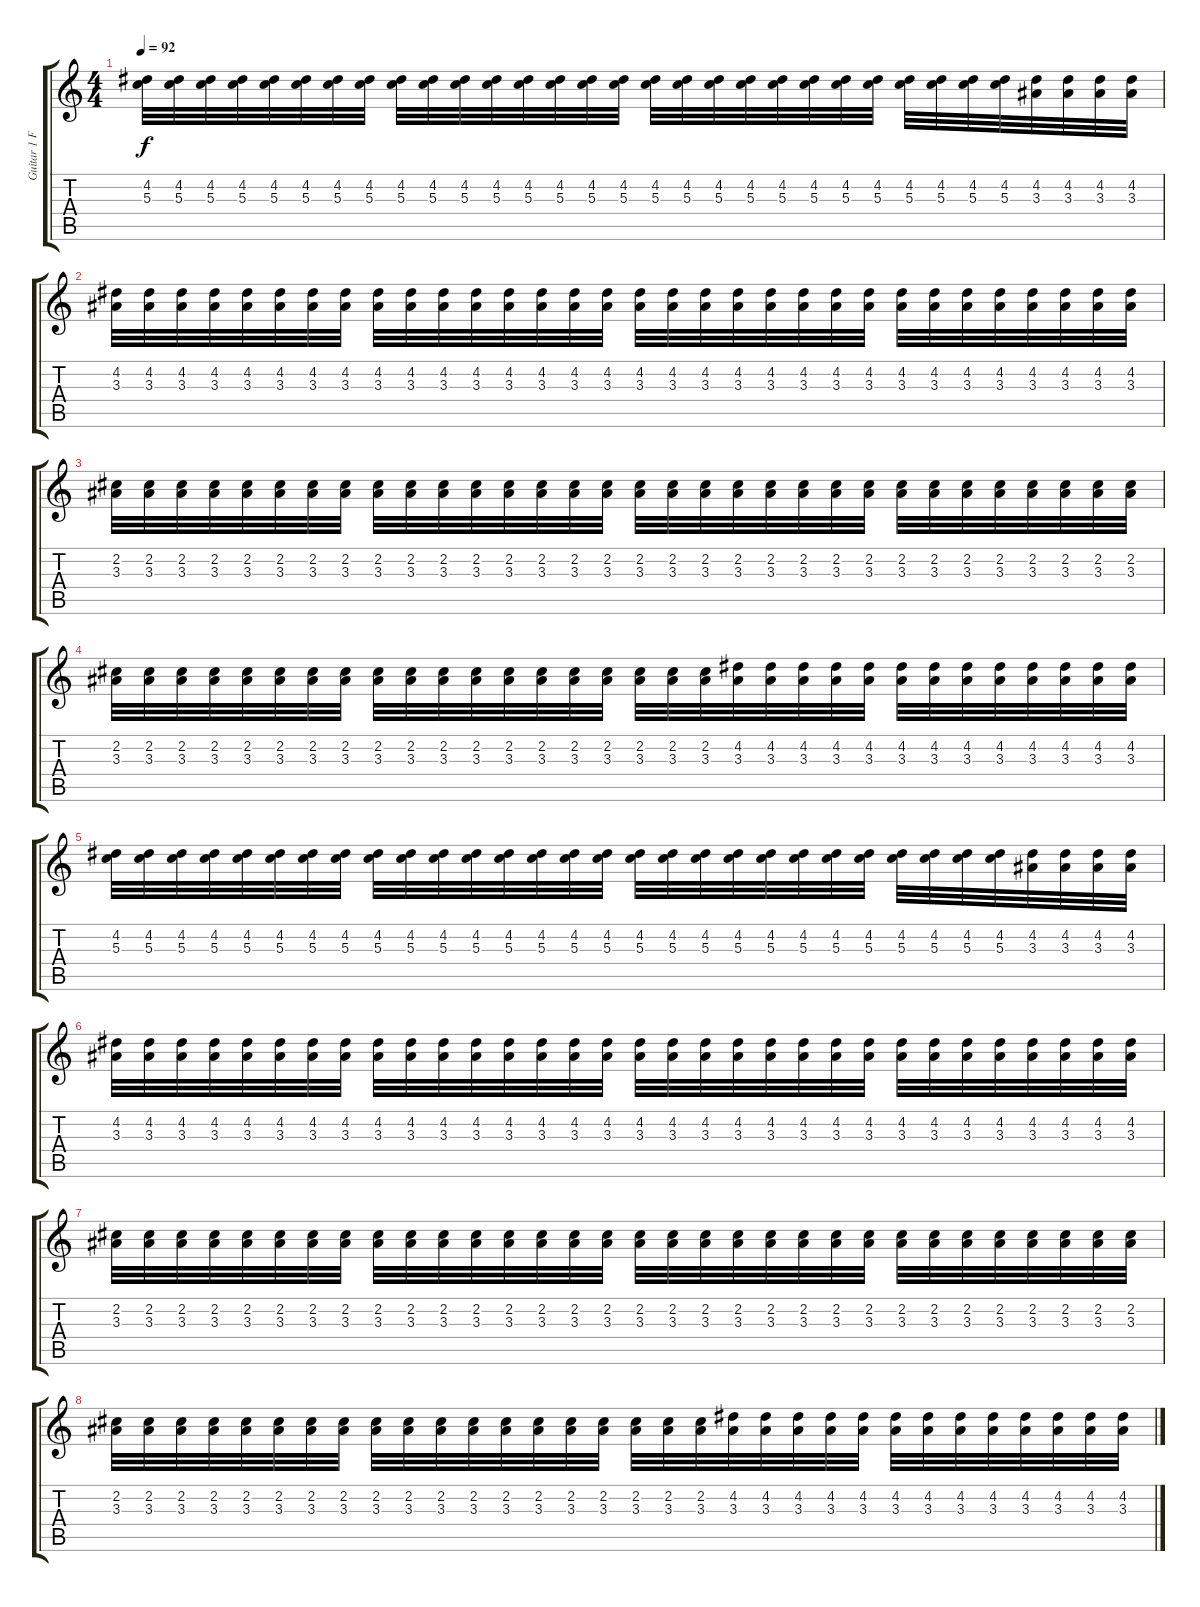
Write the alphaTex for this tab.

\track ("Guitar 1 FX (Delay)" "Guitar 1 F") {instrument electricguitarclean}
\staff {score tabs}
\tuning (E4 B3 G3 D3 A2 E2) {hide}
\ts (4 4)
\tempo 92
\clef g2
\ks c
(4.2 5.3).32{dy f} (4.2 5.3).32 (4.2 5.3).32 (4.2 5.3).32 (4.2 5.3).32 (4.2 5.3).32 (4.2 5.3).32 (4.2 5.3).32 (4.2 5.3).32 (4.2 5.3).32 (4.2 5.3).32 (4.2 5.3).32 (4.2 5.3).32 (4.2 5.3).32 (4.2 5.3).32 (4.2 5.3).32 (4.2 5.3).32 (4.2 5.3).32 (4.2 5.3).32 (4.2 5.3).32 (4.2 5.3).32 (4.2 5.3).32 (4.2 5.3).32 (4.2 5.3).32 (4.2 5.3).32 (4.2 5.3).32 (4.2 5.3).32 (4.2 5.3).32 (4.2 3.3).32 (4.2 3.3).32 (4.2 3.3).32 (4.2 3.3).32 |
(4.2 3.3).32 (4.2 3.3).32 (4.2 3.3).32 (4.2 3.3).32 (4.2 3.3).32 (4.2 3.3).32 (4.2 3.3).32 (4.2 3.3).32 (4.2 3.3).32 (4.2 3.3).32 (4.2 3.3).32 (4.2 3.3).32 (4.2 3.3).32 (4.2 3.3).32 (4.2 3.3).32 (4.2 3.3).32 (4.2 3.3).32 (4.2 3.3).32 (4.2 3.3).32 (4.2 3.3).32 (4.2 3.3).32 (4.2 3.3).32 (4.2 3.3).32 (4.2 3.3).32 (4.2 3.3).32 (4.2 3.3).32 (4.2 3.3).32 (4.2 3.3).32 (4.2 3.3).32 (4.2 3.3).32 (4.2 3.3).32 (4.2 3.3).32 |
(2.2 3.3).32 (2.2 3.3).32 (2.2 3.3).32 (2.2 3.3).32 (2.2 3.3).32 (2.2 3.3).32 (2.2 3.3).32 (2.2 3.3).32 (2.2 3.3).32 (2.2 3.3).32 (2.2 3.3).32 (2.2 3.3).32 (2.2 3.3).32 (2.2 3.3).32 (2.2 3.3).32 (2.2 3.3).32 (2.2 3.3).32 (2.2 3.3).32 (2.2 3.3).32 (2.2 3.3).32 (2.2 3.3).32 (2.2 3.3).32 (2.2 3.3).32 (2.2 3.3).32 (2.2 3.3).32 (2.2 3.3).32 (2.2 3.3).32 (2.2 3.3).32 (2.2 3.3).32 (2.2 3.3).32 (2.2 3.3).32 (2.2 3.3).32 |
(2.2 3.3).32 (2.2 3.3).32 (2.2 3.3).32 (2.2 3.3).32 (2.2 3.3).32 (2.2 3.3).32 (2.2 3.3).32 (2.2 3.3).32 (2.2 3.3).32 (2.2 3.3).32 (2.2 3.3).32 (2.2 3.3).32 (2.2 3.3).32 (2.2 3.3).32 (2.2 3.3).32 (2.2 3.3).32 (2.2 3.3).32 (2.2 3.3).32 (2.2 3.3).32 (4.2 3.3).32 (4.2 3.3).32 (4.2 3.3).32 (4.2 3.3).32 (4.2 3.3).32 (4.2 3.3).32 (4.2 3.3).32 (4.2 3.3).32 (4.2 3.3).32 (4.2 3.3).32 (4.2 3.3).32 (4.2 3.3).32 (4.2 3.3).32 |
(4.2 5.3).32 (4.2 5.3).32 (4.2 5.3).32 (4.2 5.3).32 (4.2 5.3).32 (4.2 5.3).32 (4.2 5.3).32 (4.2 5.3).32 (4.2 5.3).32 (4.2 5.3).32 (4.2 5.3).32 (4.2 5.3).32 (4.2 5.3).32 (4.2 5.3).32 (4.2 5.3).32 (4.2 5.3).32 (4.2 5.3).32 (4.2 5.3).32 (4.2 5.3).32 (4.2 5.3).32 (4.2 5.3).32 (4.2 5.3).32 (4.2 5.3).32 (4.2 5.3).32 (4.2 5.3).32 (4.2 5.3).32 (4.2 5.3).32 (4.2 5.3).32 (4.2 3.3).32 (4.2 3.3).32 (4.2 3.3).32 (4.2 3.3).32 |
(4.2 3.3).32 (4.2 3.3).32 (4.2 3.3).32 (4.2 3.3).32 (4.2 3.3).32 (4.2 3.3).32 (4.2 3.3).32 (4.2 3.3).32 (4.2 3.3).32 (4.2 3.3).32 (4.2 3.3).32 (4.2 3.3).32 (4.2 3.3).32 (4.2 3.3).32 (4.2 3.3).32 (4.2 3.3).32 (4.2 3.3).32 (4.2 3.3).32 (4.2 3.3).32 (4.2 3.3).32 (4.2 3.3).32 (4.2 3.3).32 (4.2 3.3).32 (4.2 3.3).32 (4.2 3.3).32 (4.2 3.3).32 (4.2 3.3).32 (4.2 3.3).32 (4.2 3.3).32 (4.2 3.3).32 (4.2 3.3).32 (4.2 3.3).32 |
(2.2 3.3).32 (2.2 3.3).32 (2.2 3.3).32 (2.2 3.3).32 (2.2 3.3).32 (2.2 3.3).32 (2.2 3.3).32 (2.2 3.3).32 (2.2 3.3).32 (2.2 3.3).32 (2.2 3.3).32 (2.2 3.3).32 (2.2 3.3).32 (2.2 3.3).32 (2.2 3.3).32 (2.2 3.3).32 (2.2 3.3).32 (2.2 3.3).32 (2.2 3.3).32 (2.2 3.3).32 (2.2 3.3).32 (2.2 3.3).32 (2.2 3.3).32 (2.2 3.3).32 (2.2 3.3).32 (2.2 3.3).32 (2.2 3.3).32 (2.2 3.3).32 (2.2 3.3).32 (2.2 3.3).32 (2.2 3.3).32 (2.2 3.3).32 |
(2.2 3.3).32 (2.2 3.3).32 (2.2 3.3).32 (2.2 3.3).32 (2.2 3.3).32 (2.2 3.3).32 (2.2 3.3).32 (2.2 3.3).32 (2.2 3.3).32 (2.2 3.3).32 (2.2 3.3).32 (2.2 3.3).32 (2.2 3.3).32 (2.2 3.3).32 (2.2 3.3).32 (2.2 3.3).32 (2.2 3.3).32 (2.2 3.3).32 (2.2 3.3).32 (4.2 3.3).32 (4.2 3.3).32 (4.2 3.3).32 (4.2 3.3).32 (4.2 3.3).32 (4.2 3.3).32 (4.2 3.3).32 (4.2 3.3).32 (4.2 3.3).32 (4.2 3.3).32 (4.2 3.3).32 (4.2 3.3).32 (4.2 3.3).32
